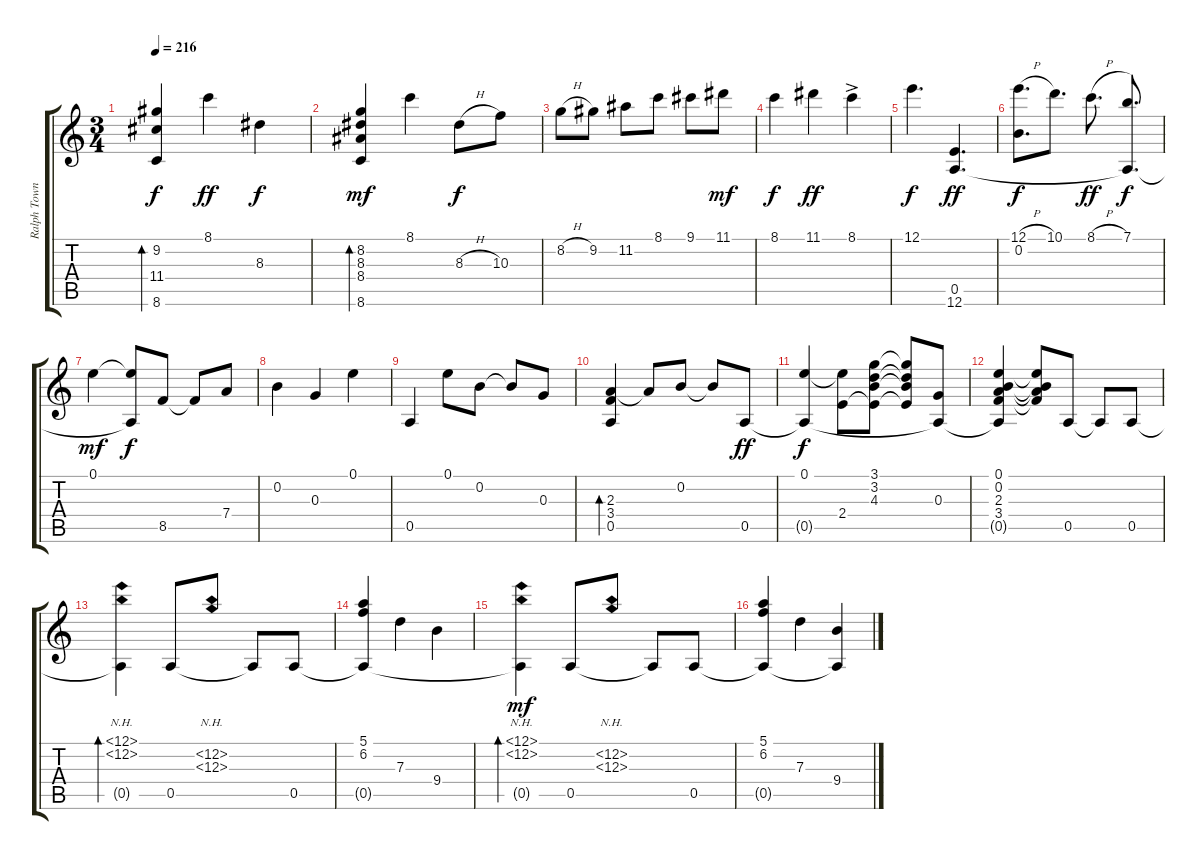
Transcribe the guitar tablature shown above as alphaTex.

\track ("Ralph Towner" "Ralph Town") {instrument acousticguitarnylon}
\staff {score tabs}
\tuning (E4 B3 G3 D3 A2 E2) {hide}
\ts (3 4)
\tempo 216
\clef g2
\ks c
(9.2 11.4 8.6).4{bd 240 dy f} 8.1.4{dy ff} 8.3.4{dy f} |
(8.2 8.3 8.4 8.6).4{bd 60 dy mf} 8.1.4 8.3{h}.8{dy f} 10.3.8 |
8.2{h}.8 9.2.8 11.2.8 8.1.8 9.1.8 11.1.8{dy mf} |
8.1.4{dy f} 11.1.4{dy ff} 8.1{ac}.4 |
12.1.4{d dy f} (0.5 12.6).4{d dy ff} |
(12.1{h} 0.2).8{d dy f} 10.1.8{d} 8.1{h}.8{d dy ff} (7.1 0.5{t}).8{d dy f} |
0.1.4{dy mf} (0.1{t} 0.5{t}).8{dy f} 8.5.8 8.5{t}.8 7.4.8 |
0.2.4 0.3.4 0.1.4 |
0.5.4 0.1.8 0.2.8 0.2{t}.8 0.3.8 |
(2.3 3.4 0.5).4{bd 120} 2.3{t}.8 0.2.8 0.2{t}.8 0.5.8{dy ff} |
(0.1 0.5{t}).4{dy f} (0.1{t} 2.4).8 (3.1 3.2 4.3 2.4{t}).8 (3.1{t} 3.2{t} 4.3{t} 2.4{t}).8 (0.3 0.5{t}).8 |
(0.1 0.2 2.3 3.4 0.5{t}).4 (0.1{t} 0.2{t} 2.3{t} 3.4{t}).8 0.5.8 0.5{t}.8 0.5.8 |
(12.1{nh} 12.2{nh} 0.5{t}).4{bd 120} 0.5.8 (12.2{nh} 12.3{nh}).8 0.5{t}.8 0.5.8 |
(5.1 6.2 0.5{t}).4 7.3.4 9.4.4 |
(12.1{nh} 12.2{nh} 0.5{t}).4{bd 120 dy mf} 0.5.8 (12.2{nh} 12.3{nh}).8 0.5{t}.8 0.5.8 |
(5.1 6.2 0.5{t}).4 7.3.4 (9.4 0.5{t}).4
